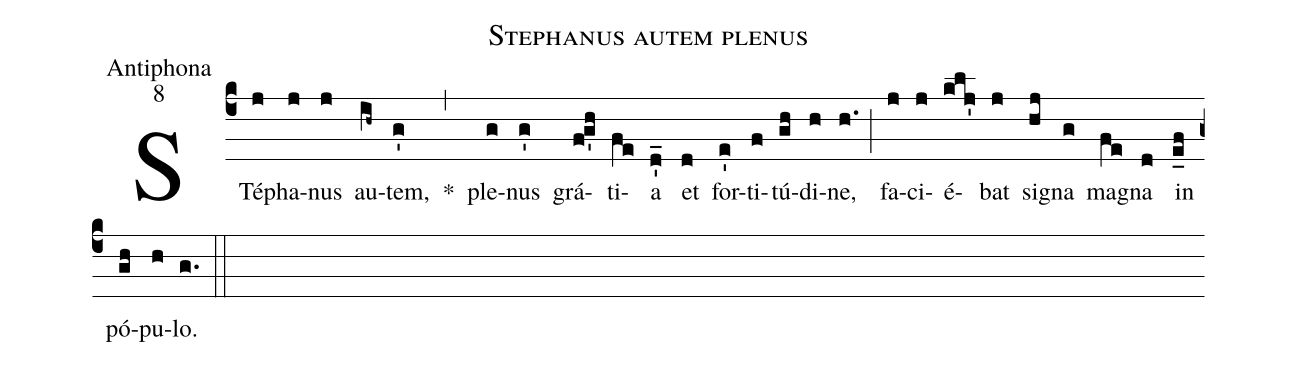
name:Stephanus autem plenus;
office-part:Antiphona;
mode:8;
%%
(c4) STé(j)pha(j)nus(j) au(ih~)tem,(g') *(,) ple(g)nus(g') grá(f!g'h)ti(fe)a(d'_) et(d) for(e')ti(f)tú(gh)di(h)ne,(h.) (;) fa(j)ci(j)é(klj')bat(j) si(hj)gna(g) ma(fe)gna(d) in(e_f) pó(gh)pu(h)lo.(g.) (::)
